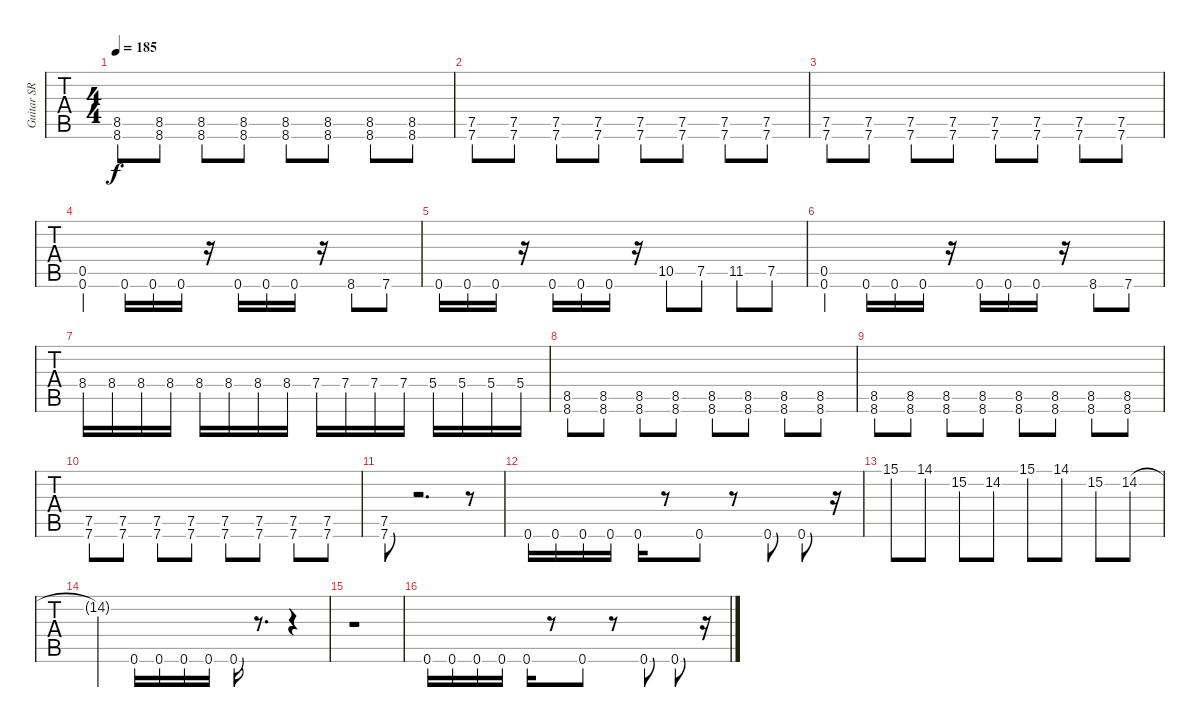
\track ("Guitar SR" "Guitar SR") {instrument distortionguitar}
\staff {tabs}
\tuning (E4 B3 G3 D3 A2 D2) {hide}
\ts (4 4)
\tempo 185
\clef g2
\ks c
(8.5 8.6).8{dy f} (8.5 8.6).8 (8.5 8.6).8 (8.5 8.6).8 (8.5 8.6).8 (8.5 8.6).8 (8.5 8.6).8 (8.5 8.6).8 |
(7.5 7.6).8 (7.5 7.6).8 (7.5 7.6).8 (7.5 7.6).8 (7.5 7.6).8 (7.5 7.6).8 (7.5 7.6).8 (7.5 7.6).8 |
(7.5 7.6).8 (7.5 7.6).8 (7.5 7.6).8 (7.5 7.6).8 (7.5 7.6).8 (7.5 7.6).8 (7.5 7.6).8 (7.5 7.6).8 |
(0.5 0.6).4 0.6.16 0.6.16 0.6.16 r.16 0.6.16 0.6.16 0.6.16 r.16 8.6.8 7.6.8 |
0.6.16 0.6.16 0.6.16 r.16 0.6.16 0.6.16 0.6.16 r.16 10.5.8 7.5.8 11.5.8 7.5.8 |
(0.5 0.6).4 0.6.16 0.6.16 0.6.16 r.16 0.6.16 0.6.16 0.6.16 r.16 8.6.8 7.6.8 |
8.4.16 8.4.16 8.4.16 8.4.16 8.4.16 8.4.16 8.4.16 8.4.16 7.4.16 7.4.16 7.4.16 7.4.16 5.4.16 5.4.16 5.4.16 5.4.16 |
(8.5 8.6).8 (8.5 8.6).8 (8.5 8.6).8 (8.5 8.6).8 (8.5 8.6).8 (8.5 8.6).8 (8.5 8.6).8 (8.5 8.6).8 |
(8.5 8.6).8 (8.5 8.6).8 (8.5 8.6).8 (8.5 8.6).8 (8.5 8.6).8 (8.5 8.6).8 (8.5 8.6).8 (8.5 8.6).8 |
(7.5 7.6).8 (7.5 7.6).8 (7.5 7.6).8 (7.5 7.6).8 (7.5 7.6).8 (7.5 7.6).8 (7.5 7.6).8 (7.5 7.6).8 |
(7.5 7.6).8 r.2{d} r.8 |
0.6.16 0.6.16 0.6.16 0.6.16 0.6.16 r.8 0.6.8 r.8 0.6.8 0.6.8 r.16 |
15.1.8 14.1.8 15.2.8 14.2.8 15.1.8 14.1.8 15.2.8 14.2.8 |
14.2{t}.4 0.6.16 0.6.16 0.6.16 0.6.16 0.6.16 r.8{d} r.4 |
r.1 |
0.6.16 0.6.16 0.6.16 0.6.16 0.6.16 r.8 0.6.8 r.8 0.6.8 0.6.8 r.16
